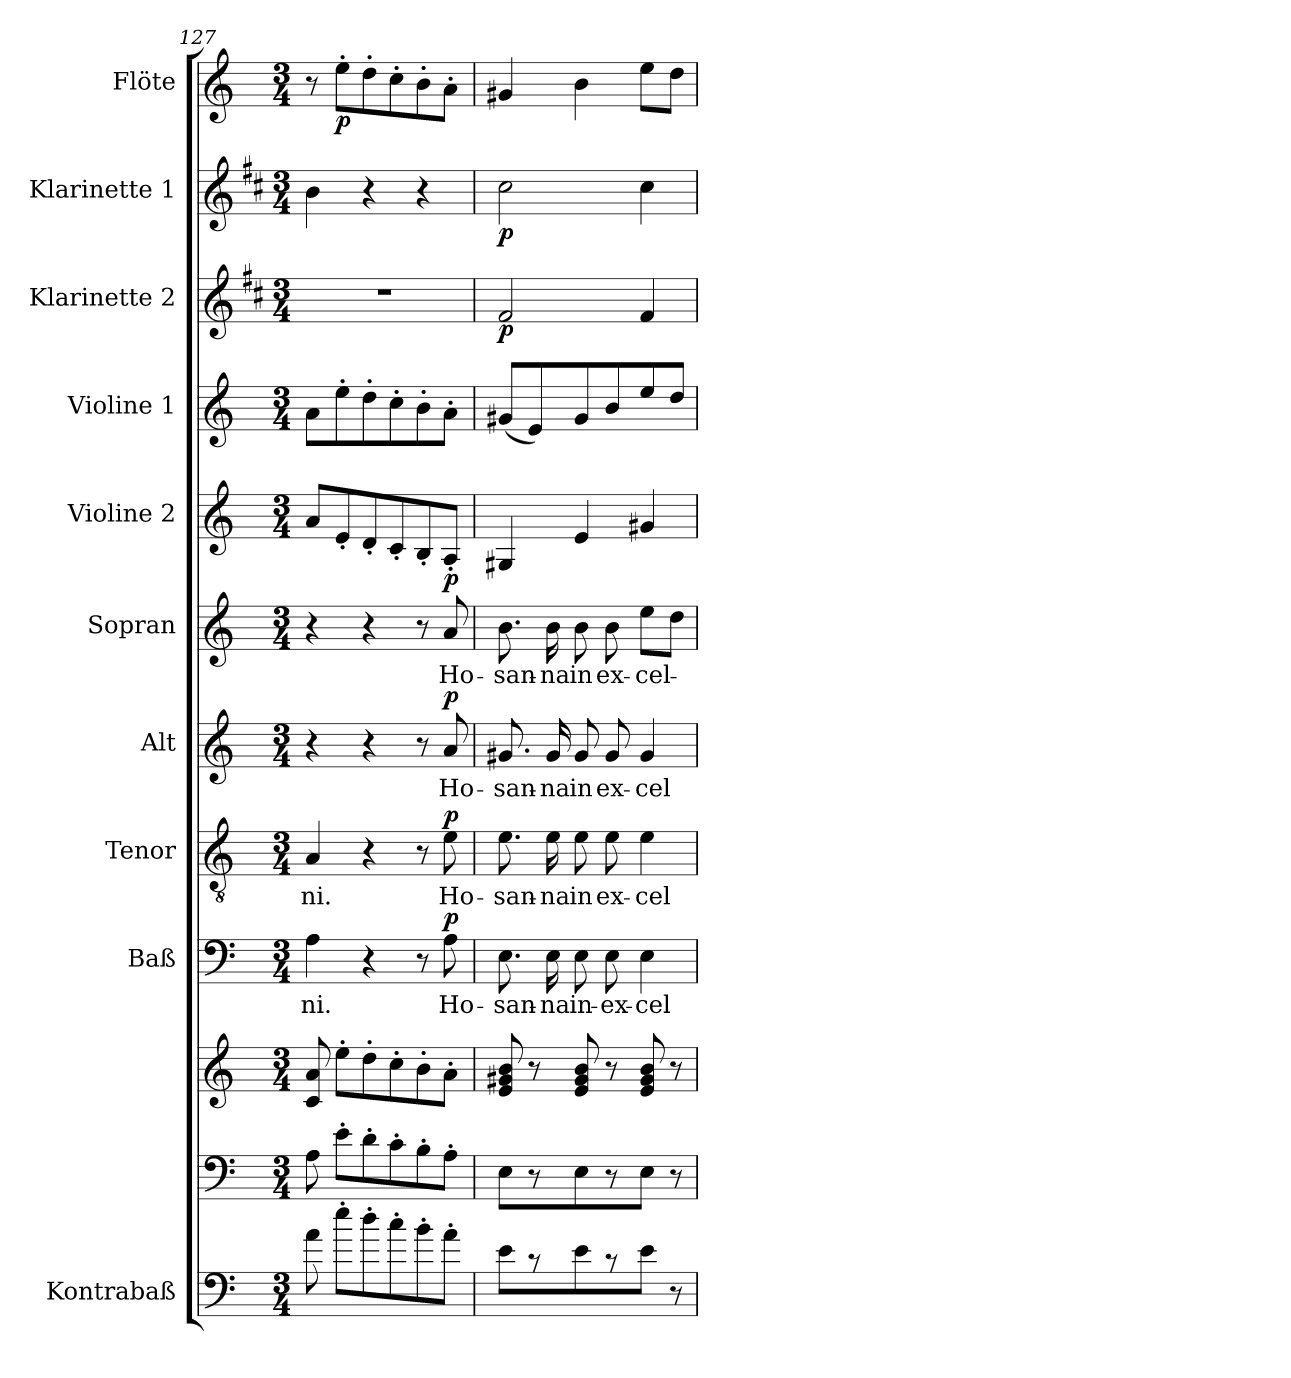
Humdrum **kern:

**kern	**kern	**kern	**kern	**text	**dynam	**kern	**text	**dynam	**kern	**text	**dynam	**kern	**text	**dynam	**kern	**kern	**kern	**dynam	**kern	**dynam	**kern	**dynam
*part11	*part10	*part10	*part9	*part9	*part9	*part8	*part8	*part8	*part7	*part7	*part7	*part6	*part6	*part6	*part5	*part4	*part3	*part3	*part2	*part2	*part1	*part1
*staff12	*staff11	*staff10	*staff9	*staff9	*staff9	*staff8	*staff8	*staff8	*staff7	*staff7	*staff7	*staff6	*staff6	*staff6	*staff5	*staff4	*staff3	*staff3	*staff2	*staff2	*staff1	*staff1
*I"Kontrabaß	*	*	*I"Baß	*	*	*I"Tenor	*	*	*I"Alt	*	*	*I"Sopran	*	*	*I"Violine 2	*I"Violine 1	*I"Klarinette 2	*	*I"Klarinette 1	*	*I"Flöte	*
*	*	*	*	*	*	*	*	*	*	*	*	*	*	*	*I'Vln	*I'Vln	*	*	*	*	*I'Fl	*
*clefF4	*clefF4	*clefG2	*clefF4	*	*	*clefGv2	*	*	*clefG2	*	*	*clefG2	*	*	*clefG2	*clefG2	*clefG2	*	*clefG2	*	*clefG2	*
*ITrd7c12	*	*	*	*	*	*	*	*	*	*	*	*	*	*	*	*	*ITrd1c2	*	*ITrd1c2	*	*	*
*k[]	*k[]	*k[]	*k[]	*	*	*k[]	*	*	*k[]	*	*	*k[]	*	*	*k[]	*k[]	*k[]	*	*k[]	*	*k[]	*
*C:	*C:	*C:	*C:	*	*	*C:	*	*	*C:	*	*	*C:	*	*	*C:	*C:	*C:	*	*C:	*	*C:	*
*M3/4	*M3/4	*M3/4	*M3/4	*	*	*M3/4	*	*	*M3/4	*	*	*M3/4	*	*	*M3/4	*M3/4	*M3/4	*	*M3/4	*	*M3/4	*
=127	=127	=127	=127	=127	=127	=127	=127	=127	=127	=127	=127	=127	=127	=127	=127	=127	=127	=127	=127	=127	=127	=127
!	!	!	!	!LO:LY:b	!	!	!LO:LY:b	!	!	!	!	!	!	!	!	!	!	!	!	!	!	!
8A\	8A\	8c/ 8a/	4A\	-ni.	.	4A/	-ni.	.	4r	.	.	4r	.	.	8a/L	8a\L	2.r	.	4a\	.	8r	.
!	!	!	!	!	!	!	!	!	!	!	!	!	!	!	!	!	!	!	!	!	!	!LO:DY:b
8e'>\L	8e'>\L	8ee'>\L	.	.	.	.	.	.	.	.	.	.	.	.	8e'</	8ee'>\	.	.	.	.	8ee'>\L	p
8d'>\	8d'>\	8dd'>\	4r	.	.	4r	.	.	4r	.	.	4r	.	.	8d'</	8dd'>\	.	.	4r	.	8dd'>\	.
8c'>\	8c'>\	8cc'>\	.	.	.	.	.	.	.	.	.	.	.	.	8c'</	8cc'>\	.	.	.	.	8cc'>\	.
8B'>\	8B'>\	8b'>\	8r	.	.	8r	.	.	8r	.	.	8r	.	.	8B'</	8b'>\	.	.	4r	.	8b'>\	.
!	!	!	!	!LO:LY:b	!LO:DY:a	!	!LO:LY:b	!LO:DY:a	!	!LO:LY:b	!LO:DY:a	!	!LO:LY:b	!LO:DY:a	!	!	!	!	!	!	!	!
8A'>\J	8A'>\J	8a'>\J	8A\	Ho-	p	8e\	Ho-	p	8a/	Ho-	p	8a/	Ho-	p	8A'</J	8a'>\J	.	.	.	.	8a'>\J	.
!!LO:PB:g=z
=128	=128	=128	=128	=128	=128	=128	=128	=128	=128	=128	=128	=128	=128	=128	=128	=128	=128	=128	=128	=128	=128	=128
!	!	!	!	!LO:LY:b	!	!	!LO:LY:b	!	!	!LO:LY:b	!	!	!LO:LY:b	!	!	!	!	!LO:DY:b	!	!LO:DY:b	!	!
8E\L	8E\L	8e/ 8g#X/ 8b/	8.E\	-san-	.	8.e\	-san-	.	8.g#X/	-san-	.	8.b\	-san-	.	4G#X/	(<8g#X/L	2e/	p	2b\	p	4g#X/	.
8r	8r	8r	.	.	.	.	.	.	.	.	.	.	.	.	.	8e/)	.	.	.	.	.	.
!	!	!	!	!LO:LY:b	!	!	!LO:LY:b	!	!	!LO:LY:b	!	!	!LO:LY:b	!	!	!	!	!	!	!	!	!
.	.	.	16E\	-na	.	16e\	-na	.	16g#/	-na	.	16b\	-na	.	.	.	.	.	.	.	.	.
!	!	!	!	!LO:LY:b	!	!	!LO:LY:b	!	!	!LO:LY:b	!	!	!LO:LY:b	!	!	!	!	!	!	!	!	!
8E\	8E\	8e/ 8g#/ 8b/	8E\	in-	.	8e\	in	.	8g#/	in	.	8b\	in	.	4e/	8g#/	.	.	.	.	4b\	.
!	!	!	!	!LO:LY:b	!	!	!LO:LY:b	!	!	!LO:LY:b	!	!	!LO:LY:b	!	!	!	!	!	!	!	!	!
8r	8r	8r	8E\	-ex-	.	8e\	ex-	.	8g#/	ex-	.	8b\	ex-	.	.	8b/	.	.	.	.	.	.
!	!	!	!	!LO:LY:b	!	!	!LO:LY:b	!	!	!LO:LY:b	!	!	!LO:LY:b	!	!	!	!	!	!	!	!	!
8E\J	8E\J	8e/ 8g#/ 8b/	4E\	-cel-	.	4e\	-cel-	.	4g#/	-cel-	.	8ee\L	-cel-	.	4g#X/	8ee/	4e/	.	4b\	.	8ee\L	.
8r	8r	8r	.	.	.	.	.	.	.	.	.	8dd\J	.	.	.	8dd/J	.	.	.	.	8dd\J	.
=	=	=	=	=	=	=	=	=	=	=	=	=	=	=	=	=	=	=	=	=	=	=
*-	*-	*-	*-	*-	*-	*-	*-	*-	*-	*-	*-	*-	*-	*-	*-	*-	*-	*-	*-	*-	*-	*-
